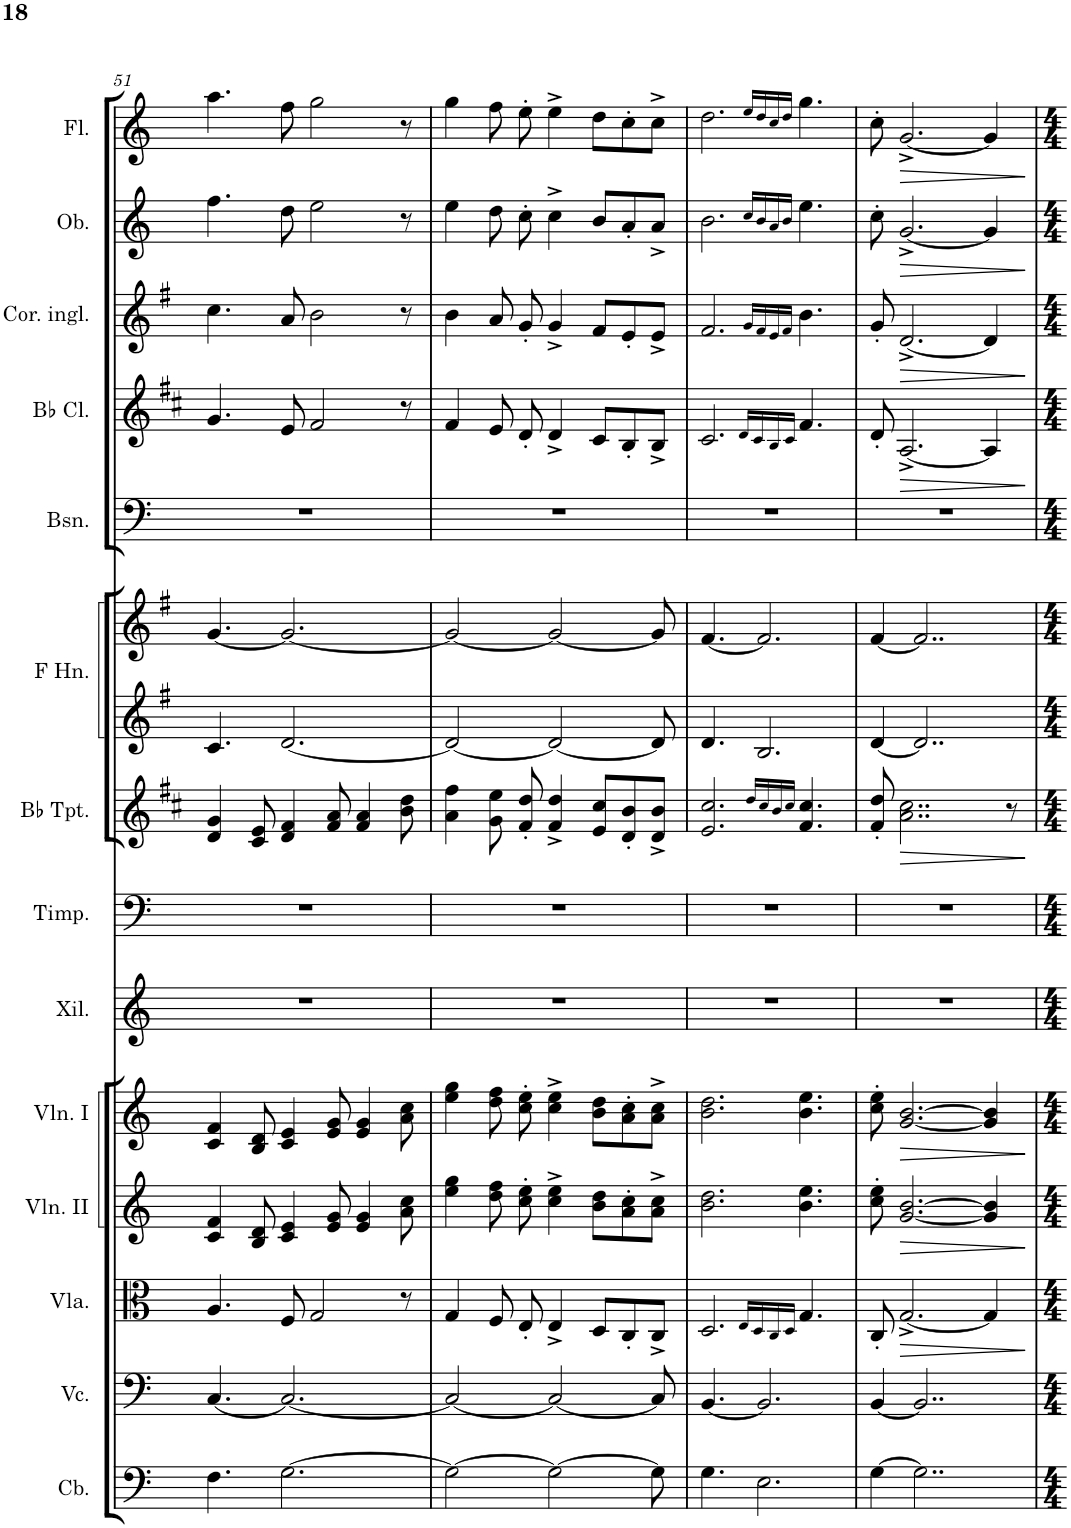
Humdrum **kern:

**kern	**kern	**kern	**dynam	**kern	**dynam	**kern	**dynam	**kern	**kern	**kern	**dynam	**kern	**kern	**kern	**kern	**dynam	**kern	**dynam	**kern	**dynam	**kern	**dynam
*part14	*part13	*part12	*part12	*part11	*part11	*part10	*part10	*part9	*part8	*part7	*part7	*part6	*part6	*part5	*part4	*part4	*part3	*part3	*part2	*part2	*part1	*part1
*staff15	*staff14	*staff13	*staff13	*staff12	*staff12	*staff11	*staff11	*staff10	*staff9	*staff8	*staff8	*staff7	*staff6	*staff5	*staff4	*staff4	*staff3	*staff3	*staff2	*staff2	*staff1	*staff1
*I"Contrabasses	*I"Violoncellos	*I"Violas	*	*I"Violins II	*	*I"Violins I	*	*I"Xilofono	*I"Timpani	*I"Trumpets in Bb	*	*I"Horns in F	*	*I"Bassoons	*I"Clarinets in Bb	*	*I"Corno inglese	*	*I"Oboes	*	*I"Flutes	*
*I'Cb.	*I'Vc.	*I'Vla.	*	*I'Vln. II	*	*I'Vln. I	*	*I'Xil.	*I'Timp.	*	*	*	*	*I'Bsn.	*	*	*I'Cor. ingl.	*	*I'Ob.	*	*I'Fl.	*
!!LO:PB:g=z
*clefF4	*clefF4	*clefC3	*	*clefG2	*	*clefG2	*	*clefG2	*clefF4	*clefG2	*	*clefG2	*clefG2	*clefF4	*clefG2	*	*clefG2	*	*clefG2	*	*clefG2	*
*Trd7c12	*	*	*	*	*	*	*	*Trd-7c-12	*	*Trd1c2	*	*Trd4c7	*Trd4c7	*	*Trd1c2	*	*Trd4c7	*	*	*	*	*
*k[]	*k[]	*k[]	*	*k[]	*	*k[]	*	*k[]	*k[]	*k[f#c#]	*	*k[f#]	*k[f#]	*k[]	*k[f#c#]	*	*k[f#]	*	*k[]	*	*k[]	*
*M9/8	*M9/8	*M9/8	*	*M9/8	*	*M9/8	*	*M9/8	*M9/8	*M9/8	*	*M9/8	*M9/8	*M9/8	*M9/8	*	*M9/8	*	*M9/8	*	*M9/8	*
=51	=51	=51	=51	=51	=51	=51	=51	=51	=51	=51	=51	=51	=51	=51	=51	=51	=51	=51	=51	=51	=51	=51
4.F\	[4.C/	4.A/	.	4c/ 4f/	.	4c/ 4f/	.	8%9r	8%9r	4d/ 4g/	.	4.c/	[4.g/	8%9r	4.g/	.	4.cc\	.	4.ff\	.	4.aa\	.
.	.	.	.	8B/ 8d/	.	8B/ 8d/	.	.	.	8c#/ 8e/	.	.	.	.	.	.	.	.	.	.	.	.
[2.G\	2.C/_	8F/	.	4c/ 4e/	.	4c/ 4e/	.	.	.	4d/ 4f#/	.	[2.d/	2.g/_	.	8e/	.	8a/	.	8dd\	.	8ff\	.
.	.	2G/	.	.	.	.	.	.	.	.	.	.	.	.	2f#/	.	2b\	.	2ee\	.	2gg\	.
.	.	.	.	8e/ 8g/	.	8e/ 8g/	.	.	.	8f#/ 8a/	.	.	.	.	.	.	.	.	.	.	.	.
.	.	.	.	4e/ 4g/	.	4e/ 4g/	.	.	.	4f#/ 4a/	.	.	.	.	.	.	.	.	.	.	.	.
.	.	8r	.	8a\ 8cc\	.	8a\ 8cc\	.	.	.	8b\ 8dd\	.	.	.	.	8r	.	8r	.	8r	.	8r	.
=52	=52	=52	=52	=52	=52	=52	=52	=52	=52	=52	=52	=52	=52	=52	=52	=52	=52	=52	=52	=52	=52	=52
2G\_	2C/_	4G/	.	4ee\ 4gg\	.	4ee\ 4gg\	.	8%9r	8%9r	4a\ 4ff#\	.	2d/_	2g/_	8%9r	4f#/	.	4b\	.	4ee\	.	4gg\	.
.	.	8F/	.	8dd\ 8ff\	.	8dd\ 8ff\	.	.	.	8g\ 8ee\	.	.	.	.	8e/	.	8a/	.	8dd\	.	8ff\	.
.	.	8E'/	.	8cc\' 8ee\'	.	8cc\' 8ee\'	.	.	.	8f#/' 8dd/'	.	.	.	.	8d'/	.	8g'/	.	8cc'\	.	8ee'\	.
2G\_	2C/_	4E^/	.	4cc\^ 4ee\^	.	4cc\^ 4ee\^	.	.	.	4f#/^ 4dd/^	.	2d/_	2g/_	.	4d^/	.	4g^/	.	4cc^\	.	4ee^\	.
.	.	8D/L	.	8b\ 8dd\L	.	8b\ 8dd\L	.	.	.	8e/ 8cc#/L	.	.	.	.	8c#/L	.	8f#/L	.	8b/L	.	8dd\L	.
.	.	8C'/	.	8a\' 8cc\'	.	8a\' 8cc\'	.	.	.	8d/' 8b/'	.	.	.	.	8B'/	.	8e'/	.	8a'/	.	8cc'\	.
8G\]	8C/]	8C^/J	.	8a\^ 8cc\^J	.	8a\^ 8cc\^J	.	.	.	8d/^ 8b/^J	.	8d/]	8g/]	.	8B^/J	.	8e^/J	.	8a^/J	.	8cc^\J	.
=53	=53	=53	=53	=53	=53	=53	=53	=53	=53	=53	=53	=53	=53	=53	=53	=53	=53	=53	=53	=53	=53	=53
4.G\	[4.BB/	2.D/	.	2.b\ 2.dd\	.	2.b\ 2.dd\	.	8%9r	8%9r	2.e/ 2.cc#/	.	4.d/	[4.f#/	8%9r	2.c#/	.	2.f#/	.	2.b\	.	2.dd\	.
2.E\	2.BB/]	.	.	.	.	.	.	.	.	.	.	2.B/	2.f#/]	.	.	.	.	.	.	.	.	.
.	.	16qE/LL	.	.	.	.	.	.	.	16qdd/LL	.	.	.	.	16qd/LL	.	16qg/LL	.	16qcc/LL	.	16qee/LL	.
.	.	16qD/	.	.	.	.	.	.	.	16qcc#/	.	.	.	.	16qc#/	.	16qf#/	.	16qb/	.	16qdd/	.
.	.	16qC/	.	.	.	.	.	.	.	16qb/	.	.	.	.	16qB/	.	16qe/	.	16qa/	.	16qcc/	.
.	.	16qD/JJ	.	.	.	.	.	.	.	16qcc#/JJ	.	.	.	.	16qc#/JJ	.	16qf#/JJ	.	16qb/JJ	.	16qdd/JJ	.
.	.	4.G/	.	4.b\ 4.ee\	.	4.b\ 4.ee\	.	.	.	4.f#/ 4.cc#/	.	.	.	.	4.f#/	.	4.b\	.	4.ee\	.	4.gg\	.
=54	=54	=54	=54	=54	=54	=54	=54	=54	=54	=54	=54	=54	=54	=54	=54	=54	=54	=54	=54	=54	=54	=54
[4G\	[4BB/	8C'/	.	8cc\' 8ee\'	.	8cc\' 8ee\'	.	8%9r	8%9r	8f#/' 8dd/'	.	[4d/	[4f#/	8%9r	8d'/	.	8g'/	.	8cc'\	.	8cc'\	.
!	!	!	!LO:HP:b	!	!LO:HP:b	!	!LO:HP:b	!	!	!	!LO:HP:b	!	!	!	!	!LO:HP:b	!	!LO:HP:b	!	!LO:HP:b	!	!LO:HP:b
.	.	[2.G^/	>	[2.g/ [2.b/	>	[2.g/ [2.b/	>	.	.	2..a\ 2..cc#\	>	.	.	.	[2.A^/	>	[2.d^/	>	[2.g^/	>	[2.g^/	>
2..G\]	2..BB/]	.	.	.	.	.	.	.	.	.	.	2..d/]	2..f#/]	.	.	.	.	.	.	.	.	.
.	.	4G/]	.	4g/] 4b/]	.	4g/] 4b/]	.	.	.	.	.	.	.	.	4A/]	.	4d/]	.	4g/]	.	4g/]	.
.	.	.	.	.	.	.	.	.	.	8r	.	.	.	.	.	.	.	.	.	.	.	.
.	.	.	]	.	]	.	]	.	.	.	]	.	.	.	.	]	.	]	.	]	.	]
=	=	=	=	=	=	=	=	=	=	=	=	=	=	=	=	=	=	=	=	=	=	=
*-	*-	*-	*-	*-	*-	*-	*-	*-	*-	*-	*-	*-	*-	*-	*-	*-	*-	*-	*-	*-	*-	*-
